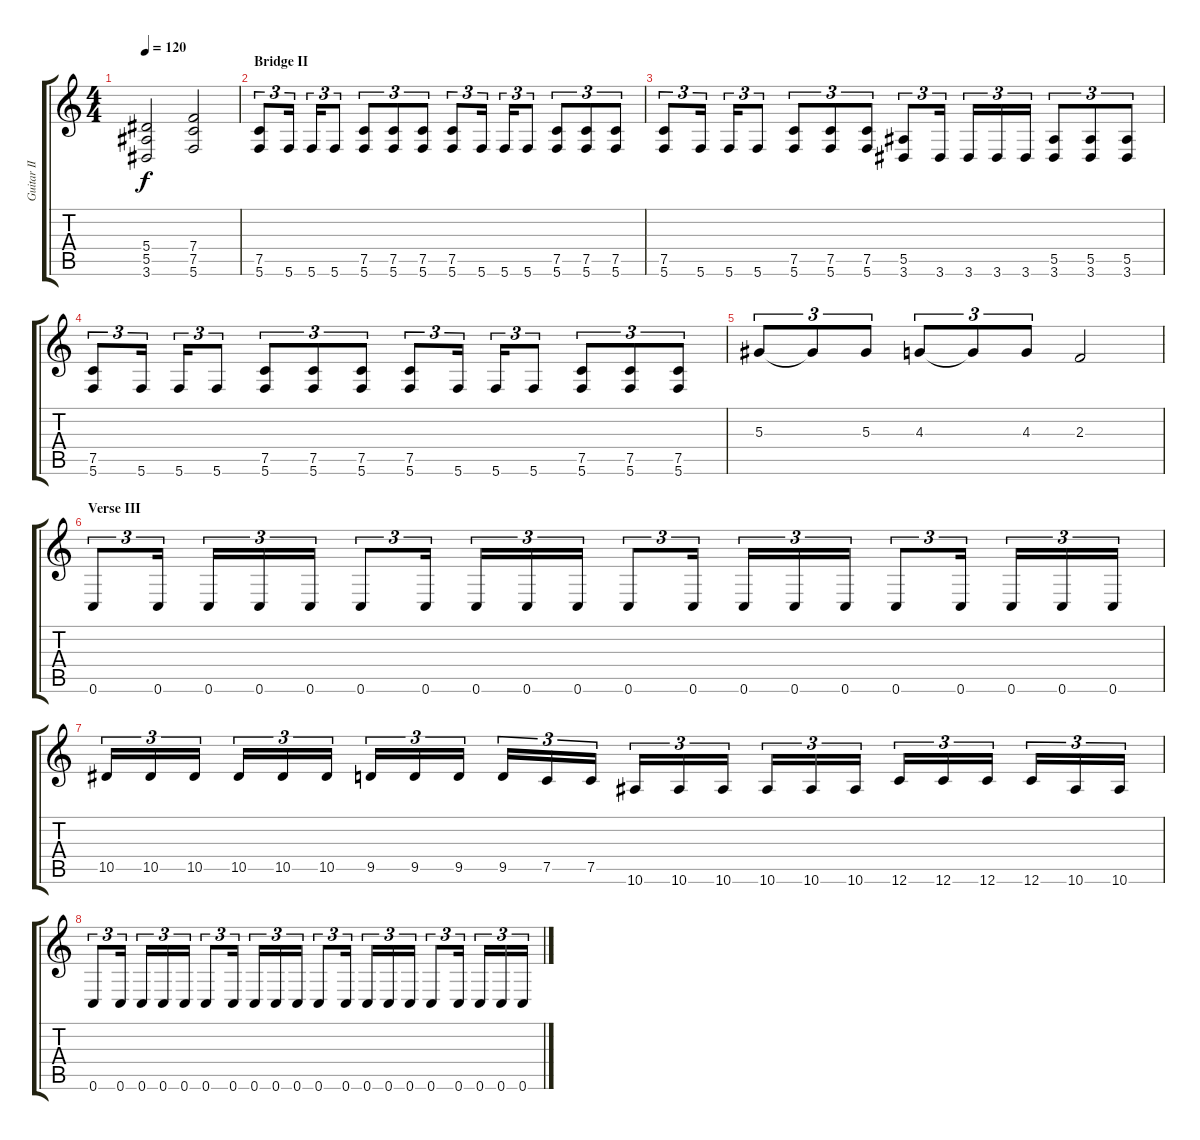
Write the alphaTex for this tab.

\track ("Guitar II / Jack" "Guitar II ") {instrument distortionguitar}
\staff {score tabs}
\tuning (C4 G3 Eb3 Bb2 F2 C2) {hide}
\ts (4 4)
\tempo 120
\clef g2
\ks c
(5.4 5.5 3.6).2{dy f} (7.4 7.5 5.6).2 |
\section ("" "Bridge II")
(7.5 5.6).8{tu (3 2)} 5.6.16{tu (3 2)} 5.6.16{tu (3 2)} 5.6.8{tu (3 2)} (7.5 5.6).8{tu (3 2)} (7.5 5.6).8{tu (3 2)} (7.5 5.6).8{tu (3 2)} (7.5 5.6).8{tu (3 2)} 5.6.16{tu (3 2)} 5.6.16{tu (3 2)} 5.6.8{tu (3 2)} (7.5 5.6).8{tu (3 2)} (7.5 5.6).8{tu (3 2)} (7.5 5.6).8{tu (3 2)} |
(7.5 5.6).8{tu (3 2)} 5.6.16{tu (3 2)} 5.6.16{tu (3 2)} 5.6.8{tu (3 2)} (7.5 5.6).8{tu (3 2)} (7.5 5.6).8{tu (3 2)} (7.5 5.6).8{tu (3 2)} (5.5 3.6).8{tu (3 2)} 3.6.16{tu (3 2)} 3.6.16{tu (3 2)} 3.6.16{tu (3 2)} 3.6.16{tu (3 2)} (5.5 3.6).8{tu (3 2)} (5.5 3.6).8{tu (3 2)} (5.5 3.6).8{tu (3 2)} |
(7.5 5.6).8{tu (3 2)} 5.6.16{tu (3 2)} 5.6.16{tu (3 2)} 5.6.8{tu (3 2)} (7.5 5.6).8{tu (3 2)} (7.5 5.6).8{tu (3 2)} (7.5 5.6).8{tu (3 2)} (7.5 5.6).8{tu (3 2)} 5.6.16{tu (3 2)} 5.6.16{tu (3 2)} 5.6.8{tu (3 2)} (7.5 5.6).8{tu (3 2)} (7.5 5.6).8{tu (3 2)} (7.5 5.6).8{tu (3 2)} |
5.3.8{tu (3 2)} 5.3{t}.8{tu (3 2)} 5.3.8{tu (3 2)} 4.3.8{tu (3 2)} 4.3{t}.8{tu (3 2)} 4.3.8{tu (3 2)} 2.3.2 |
\section ("" "Verse III")
0.6.8{tu (3 2)} 0.6.16{tu (3 2)} 0.6.16{tu (3 2)} 0.6.16{tu (3 2)} 0.6.16{tu (3 2)} 0.6.8{tu (3 2)} 0.6.16{tu (3 2)} 0.6.16{tu (3 2)} 0.6.16{tu (3 2)} 0.6.16{tu (3 2)} 0.6.8{tu (3 2)} 0.6.16{tu (3 2)} 0.6.16{tu (3 2)} 0.6.16{tu (3 2)} 0.6.16{tu (3 2)} 0.6.8{tu (3 2)} 0.6.16{tu (3 2)} 0.6.16{tu (3 2)} 0.6.16{tu (3 2)} 0.6.16{tu (3 2)} |
10.5.16{tu (3 2)} 10.5.16{tu (3 2)} 10.5.16{tu (3 2)} 10.5.16{tu (3 2)} 10.5.16{tu (3 2)} 10.5.16{tu (3 2)} 9.5.16{tu (3 2)} 9.5.16{tu (3 2)} 9.5.16{tu (3 2)} 9.5.16{tu (3 2)} 7.5.16{tu (3 2)} 7.5.16{tu (3 2)} 10.6.16{tu (3 2)} 10.6.16{tu (3 2)} 10.6.16{tu (3 2)} 10.6.16{tu (3 2)} 10.6.16{tu (3 2)} 10.6.16{tu (3 2)} 12.6.16{tu (3 2)} 12.6.16{tu (3 2)} 12.6.16{tu (3 2)} 12.6.16{tu (3 2)} 10.6.16{tu (3 2)} 10.6.16{tu (3 2)} |
0.6.8{tu (3 2)} 0.6.16{tu (3 2)} 0.6.16{tu (3 2)} 0.6.16{tu (3 2)} 0.6.16{tu (3 2)} 0.6.8{tu (3 2)} 0.6.16{tu (3 2)} 0.6.16{tu (3 2)} 0.6.16{tu (3 2)} 0.6.16{tu (3 2)} 0.6.8{tu (3 2)} 0.6.16{tu (3 2)} 0.6.16{tu (3 2)} 0.6.16{tu (3 2)} 0.6.16{tu (3 2)} 0.6.8{tu (3 2)} 0.6.16{tu (3 2)} 0.6.16{tu (3 2)} 0.6.16{tu (3 2)} 0.6.16{tu (3 2)}
